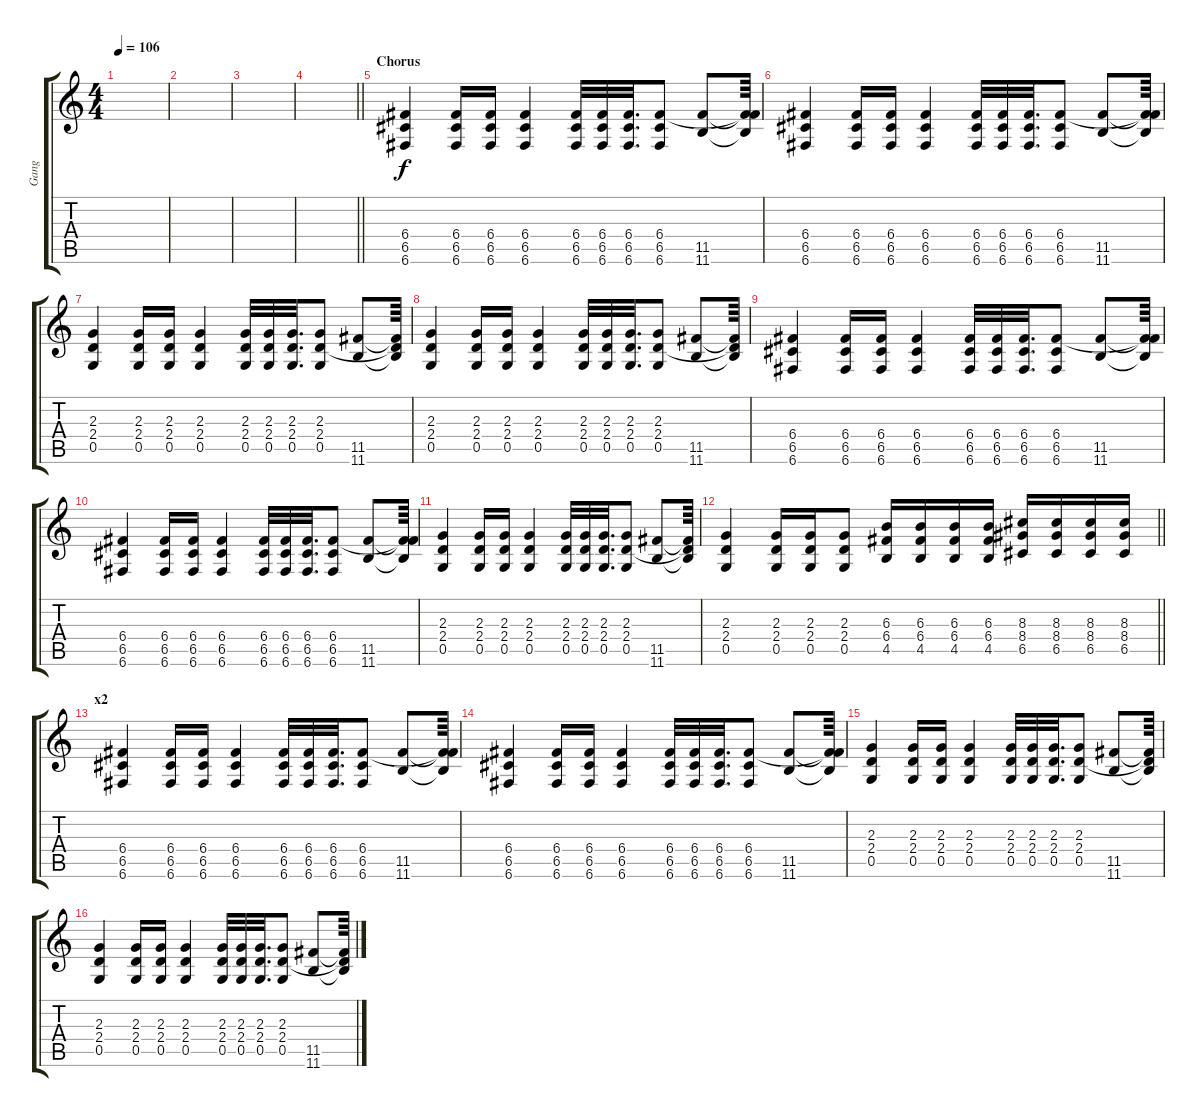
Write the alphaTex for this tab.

\track ("Gang" "Gang") {instrument distortionguitar}
\staff {score tabs}
\tuning (D4 A3 F3 C3 G2 C2) {hide}
\ts (4 4)
\tempo 106
\clef g2
\ks c
|
|
|
\barLineRight lightlight
|
\section ("" "Chorus")
(6.4 6.5 6.6).4 (6.4 6.5 6.6).16 (6.4 6.5 6.6).16 (6.4 6.5 6.6).4 (6.4 6.5 6.6).32 (6.4 6.5 6.6).32 (6.4 6.5 6.6).32{d} (6.4 6.5 6.6).8 (11.5 11.6).8 (6.4{t} 11.5{t} 11.6{t}).64 |
(6.4 6.5 6.6).4 (6.4 6.5 6.6).16 (6.4 6.5 6.6).16 (6.4 6.5 6.6).4 (6.4 6.5 6.6).32 (6.4 6.5 6.6).32 (6.4 6.5 6.6).32{d} (6.4 6.5 6.6).8 (11.5 11.6).8 (6.4{t} 11.5{t} 11.6{t}).64 |
(2.3 2.4 0.5).4 (2.3 2.4 0.5).16 (2.3 2.4 0.5).16 (2.3 2.4 0.5).4 (2.3 2.4 0.5).32 (2.3 2.4 0.5).32 (2.3 2.4 0.5).32{d} (2.3 2.4 0.5).8 (11.5 11.6).8 (2.4{t} 11.5{t} 11.6{t}).64 |
(2.3 2.4 0.5).4 (2.3 2.4 0.5).16 (2.3 2.4 0.5).16 (2.3 2.4 0.5).4 (2.3 2.4 0.5).32 (2.3 2.4 0.5).32 (2.3 2.4 0.5).32{d} (2.3 2.4 0.5).8 (11.5 11.6).8 (2.4{t} 11.5{t} 11.6{t}).64 |
(6.4 6.5 6.6).4 (6.4 6.5 6.6).16 (6.4 6.5 6.6).16 (6.4 6.5 6.6).4 (6.4 6.5 6.6).32 (6.4 6.5 6.6).32 (6.4 6.5 6.6).32{d} (6.4 6.5 6.6).8 (11.5 11.6).8 (6.4{t} 11.5{t} 11.6{t}).64 |
(6.4 6.5 6.6).4 (6.4 6.5 6.6).16 (6.4 6.5 6.6).16 (6.4 6.5 6.6).4 (6.4 6.5 6.6).32 (6.4 6.5 6.6).32 (6.4 6.5 6.6).32{d} (6.4 6.5 6.6).8 (11.5 11.6).8 (6.4{t} 11.5{t} 11.6{t}).64 |
(2.3 2.4 0.5).4 (2.3 2.4 0.5).16 (2.3 2.4 0.5).16 (2.3 2.4 0.5).4 (2.3 2.4 0.5).32 (2.3 2.4 0.5).32 (2.3 2.4 0.5).32{d} (2.3 2.4 0.5).8 (11.5 11.6).8 (2.4{t} 11.5{t} 11.6{t}).64 |
\barLineRight lightlight
(2.3 2.4 0.5).4 (2.3 2.4 0.5).16 (2.3 2.4 0.5).16 (2.3 2.4 0.5).8 (6.3 6.4 4.5).16 (6.3 6.4 4.5).16 (6.3 6.4 4.5).16 (6.3 6.4 4.5).16 (8.3 8.4 6.5).16 (8.3 8.4 6.5).16 (8.3 8.4 6.5).16 (8.3 8.4 6.5).16 |
\section ("" "x2")
(6.4 6.5 6.6).4 (6.4 6.5 6.6).16 (6.4 6.5 6.6).16 (6.4 6.5 6.6).4 (6.4 6.5 6.6).32 (6.4 6.5 6.6).32 (6.4 6.5 6.6).32{d} (6.4 6.5 6.6).8 (11.5 11.6).8 (6.4{t} 11.5{t} 11.6{t}).64 |
(6.4 6.5 6.6).4 (6.4 6.5 6.6).16 (6.4 6.5 6.6).16 (6.4 6.5 6.6).4 (6.4 6.5 6.6).32 (6.4 6.5 6.6).32 (6.4 6.5 6.6).32{d} (6.4 6.5 6.6).8 (11.5 11.6).8 (6.4{t} 11.5{t} 11.6{t}).64 |
(2.3 2.4 0.5).4 (2.3 2.4 0.5).16 (2.3 2.4 0.5).16 (2.3 2.4 0.5).4 (2.3 2.4 0.5).32 (2.3 2.4 0.5).32 (2.3 2.4 0.5).32{d} (2.3 2.4 0.5).8 (11.5 11.6).8 (2.4{t} 11.5{t} 11.6{t}).64 |
(2.3 2.4 0.5).4 (2.3 2.4 0.5).16 (2.3 2.4 0.5).16 (2.3 2.4 0.5).4 (2.3 2.4 0.5).32 (2.3 2.4 0.5).32 (2.3 2.4 0.5).32{d} (2.3 2.4 0.5).8 (11.5 11.6).8 (2.4{t} 11.5{t} 11.6{t}).64
